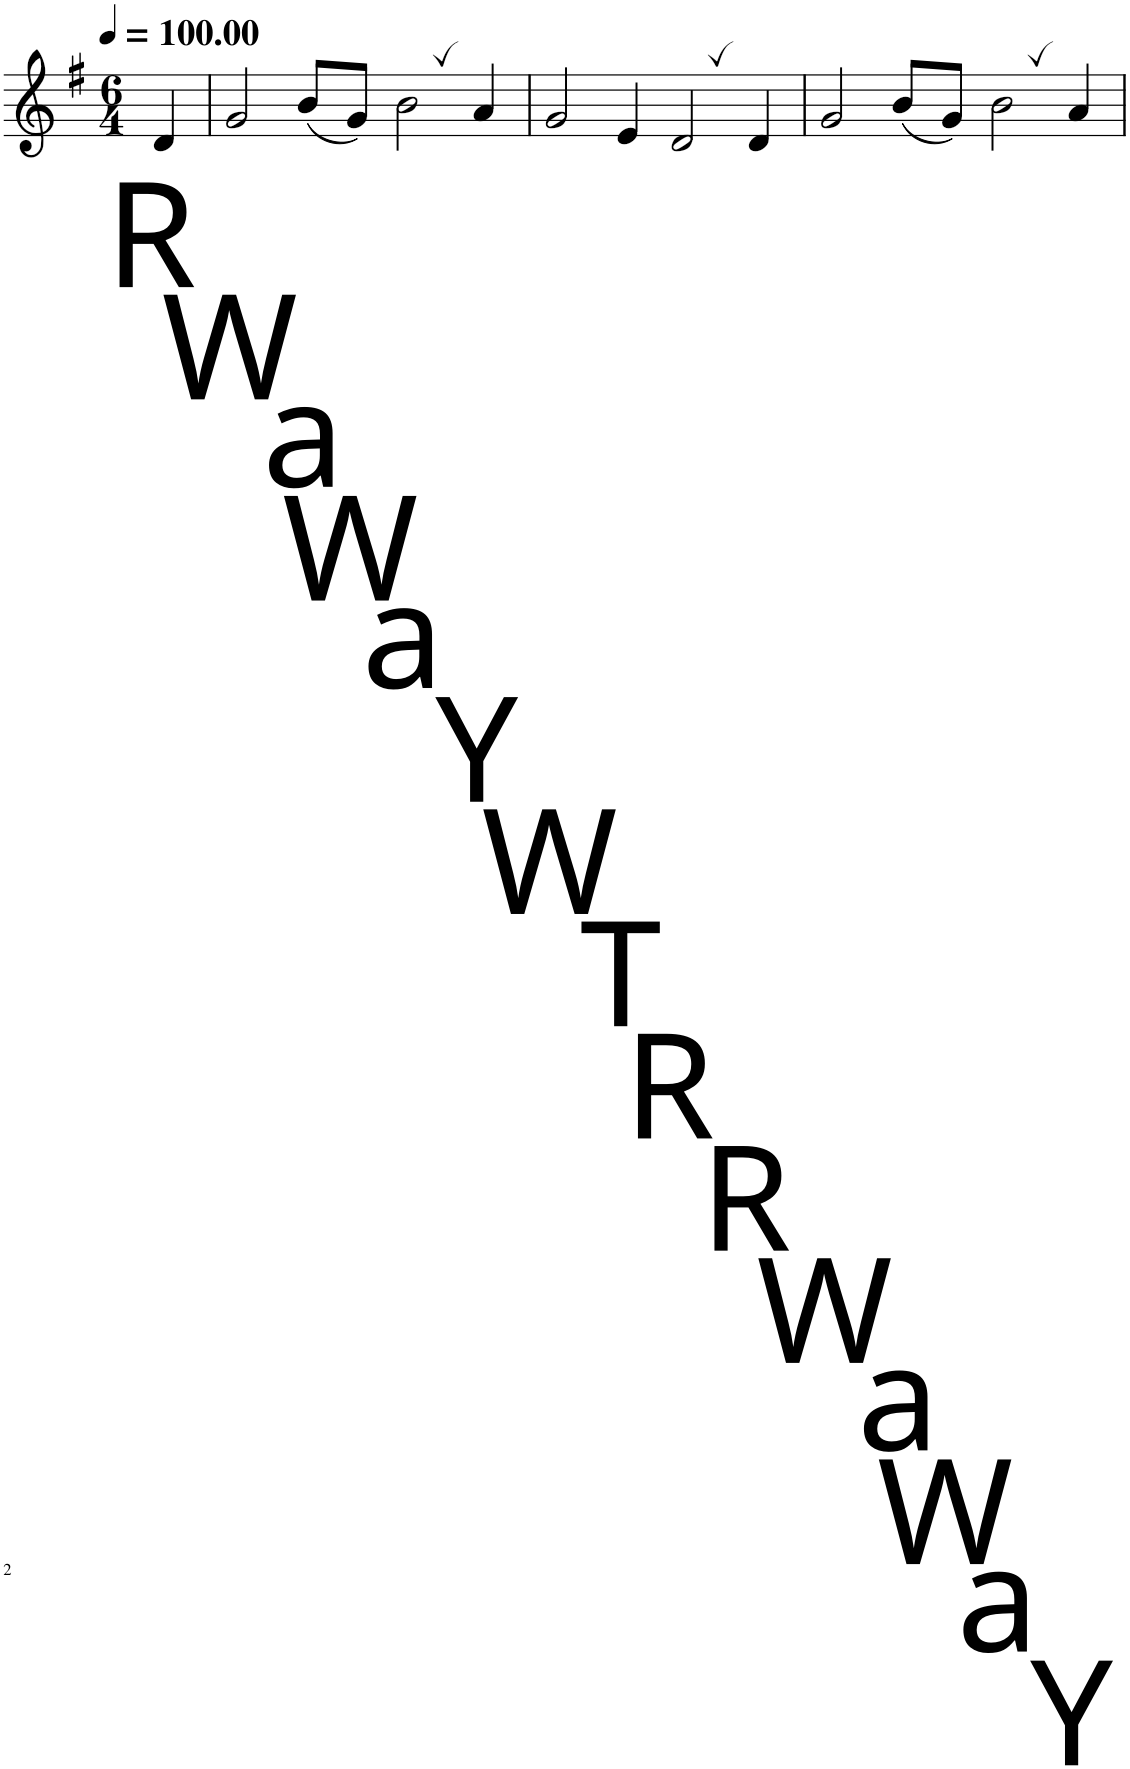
**kern
*part1
*staff1
*I"Flauta
*I'Fl.
*clefG2
*k[f#]
*M6/4
=1
!LO:TX:b:t=R
4d/
=2
!LO:TX:b:t=W
2g/
!LO:TX:b:t=a
(8b/L
!LO:TX:b:t=W
8g/J)
!LO:TX:b:t=a
2b,\
!LO:TX:b:t=Y
4a/
=3
!LO:TX:b:t=W
2g/
!LO:TX:b:t=T
4e/
!LO:TX:b:t=R
2d,/
!LO:TX:b:t=R
4d/
=4
!LO:TX:b:t=W
2g/
!LO:TX:b:t=a
(8b/L
!LO:TX:b:t=W
8g/J)
!LO:TX:b:t=a
2b,\
!LO:TX:b:t=Y
4a/
=
*-
